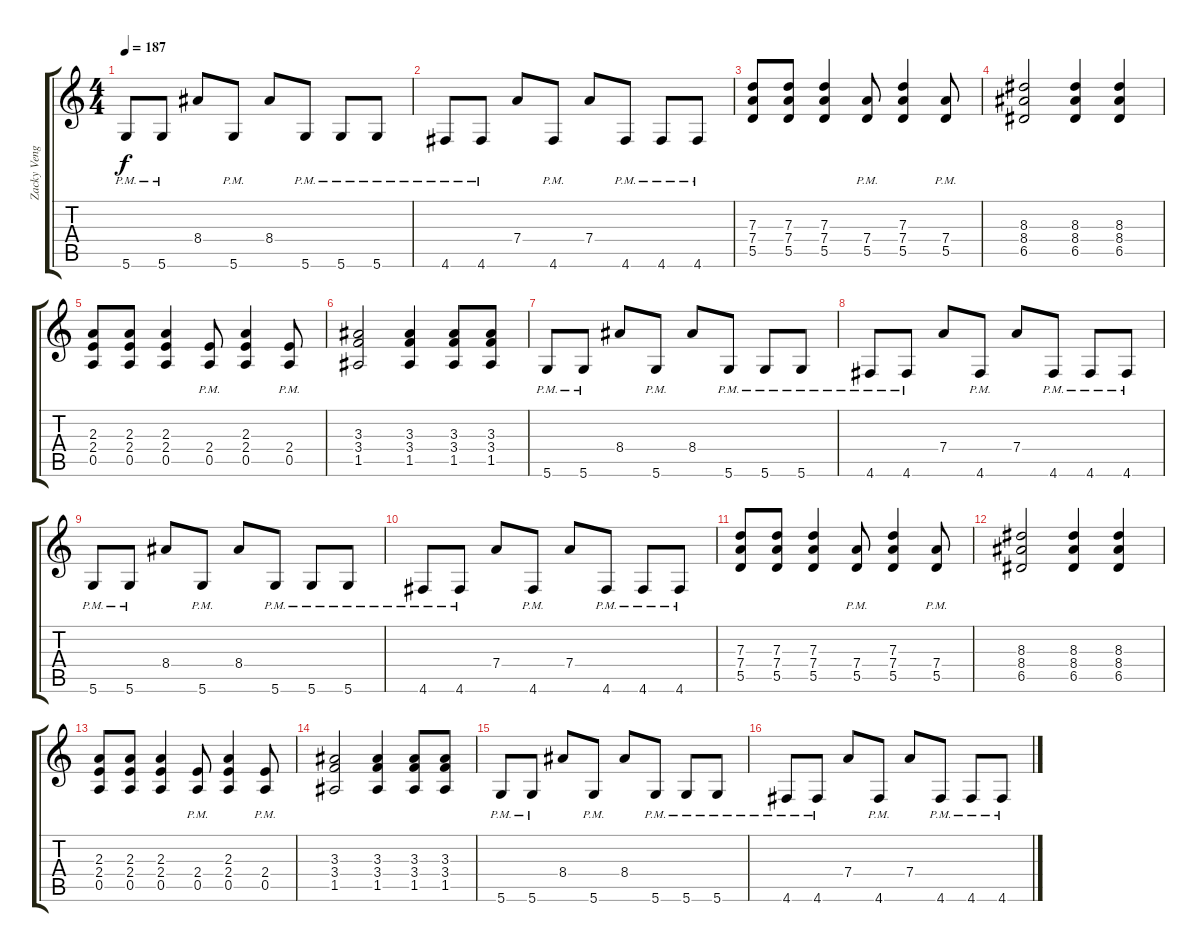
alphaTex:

\track ("Zacky Vengeance (Dist. Rhythm)" "Zacky Veng") {instrument distortionguitar}
\staff {score tabs}
\tuning (E4 B3 G3 D3 A2 D2) {hide}
\ts (4 4)
\tempo 187
\clef g2
\ks c
5.6{pm}.8{dy f} 5.6{pm}.8 8.4.8 5.6{pm}.8 8.4.8 5.6{pm}.8 5.6{pm}.8 5.6{pm}.8 |
4.6{pm}.8 4.6{pm}.8 7.4.8 4.6{pm}.8 7.4.8 4.6{pm}.8 4.6{pm}.8 4.6{pm}.8 |
(7.3 7.4 5.5).8 (7.3 7.4 5.5).8 (7.3 7.4 5.5).4 (7.4{pm} 5.5{pm}).8 (7.3 7.4 5.5).4 (7.4{pm} 5.5{pm}).8 |
(8.3 8.4 6.5).2 (8.3 8.4 6.5).4 (8.3 8.4 6.5).4 |
(2.3 2.4 0.5).8 (2.3 2.4 0.5).8 (2.3 2.4 0.5).4 (2.4{pm} 0.5{pm}).8 (2.3 2.4 0.5).4 (2.4{pm} 0.5{pm}).8 |
(3.3 3.4 1.5).2 (3.3 3.4 1.5).4 (3.3 3.4 1.5).8 (3.3 3.4 1.5).8 |
5.6{pm}.8 5.6{pm}.8 8.4.8 5.6{pm}.8 8.4.8 5.6{pm}.8 5.6{pm}.8 5.6{pm}.8 |
4.6{pm}.8 4.6{pm}.8 7.4.8 4.6{pm}.8 7.4.8 4.6{pm}.8 4.6{pm}.8 4.6{pm}.8 |
5.6{pm}.8 5.6{pm}.8 8.4.8 5.6{pm}.8 8.4.8 5.6{pm}.8 5.6{pm}.8 5.6{pm}.8 |
4.6{pm}.8 4.6{pm}.8 7.4.8 4.6{pm}.8 7.4.8 4.6{pm}.8 4.6{pm}.8 4.6{pm}.8 |
(7.3 7.4 5.5).8 (7.3 7.4 5.5).8 (7.3 7.4 5.5).4 (7.4{pm} 5.5{pm}).8 (7.3 7.4 5.5).4 (7.4{pm} 5.5{pm}).8 |
(8.3 8.4 6.5).2 (8.3 8.4 6.5).4 (8.3 8.4 6.5).4 |
(2.3 2.4 0.5).8 (2.3 2.4 0.5).8 (2.3 2.4 0.5).4 (2.4{pm} 0.5{pm}).8 (2.3 2.4 0.5).4 (2.4{pm} 0.5{pm}).8 |
(3.3 3.4 1.5).2 (3.3 3.4 1.5).4 (3.3 3.4 1.5).8 (3.3 3.4 1.5).8 |
5.6{pm}.8 5.6{pm}.8 8.4.8 5.6{pm}.8 8.4.8 5.6{pm}.8 5.6{pm}.8 5.6{pm}.8 |
4.6{pm}.8 4.6{pm}.8 7.4.8 4.6{pm}.8 7.4.8 4.6{pm}.8 4.6{pm}.8 4.6{pm}.8
